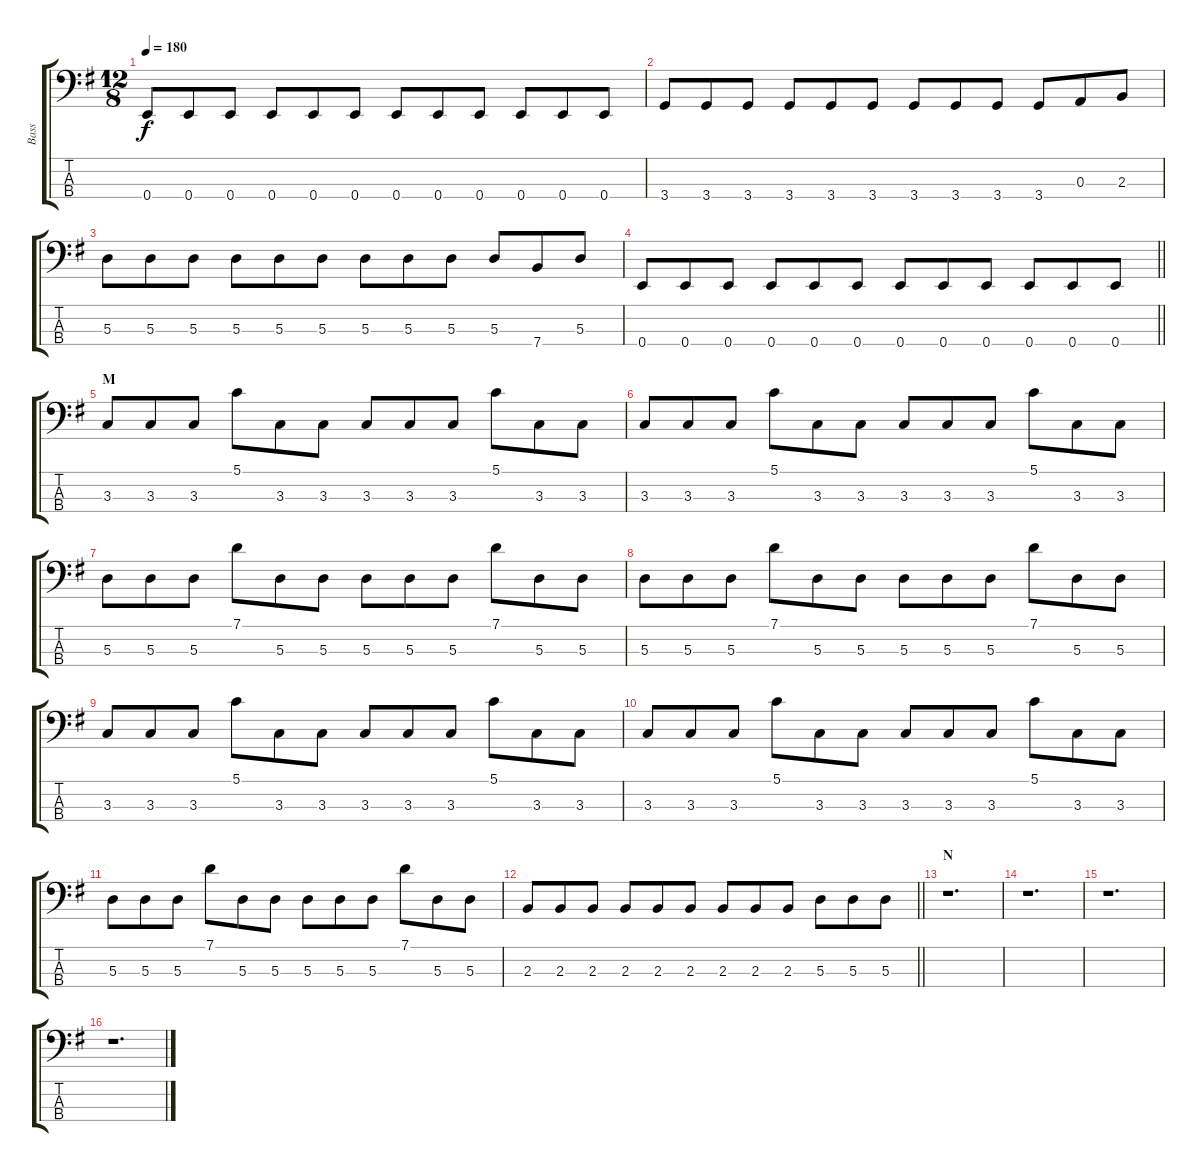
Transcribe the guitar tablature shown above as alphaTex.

\track ("Bass" "Bass") {instrument electricbassfinger}
\staff {score tabs}
\tuning (G2 D2 A1 E1) {hide}
\ts (12 8)
\tempo 180
\clef f4
\ks g
0.4.8{dy f} 0.4.8 0.4.8 0.4.8 0.4.8 0.4.8 0.4.8 0.4.8 0.4.8 0.4.8 0.4.8 0.4.8 |
3.4.8 3.4.8 3.4.8 3.4.8 3.4.8 3.4.8 3.4.8 3.4.8 3.4.8 3.4.8 0.3.8 2.3.8 |
5.3.8 5.3.8 5.3.8 5.3.8 5.3.8 5.3.8 5.3.8 5.3.8 5.3.8 5.3.8 7.4.8 5.3.8 |
\barLineRight lightlight
0.4.8 0.4.8 0.4.8 0.4.8 0.4.8 0.4.8 0.4.8 0.4.8 0.4.8 0.4.8 0.4.8 0.4.8 |
\section ("" "M")
3.3.8 3.3.8 3.3.8 5.1.8 3.3.8 3.3.8 3.3.8 3.3.8 3.3.8 5.1.8 3.3.8 3.3.8 |
3.3.8 3.3.8 3.3.8 5.1.8 3.3.8 3.3.8 3.3.8 3.3.8 3.3.8 5.1.8 3.3.8 3.3.8 |
5.3.8 5.3.8 5.3.8 7.1.8 5.3.8 5.3.8 5.3.8 5.3.8 5.3.8 7.1.8 5.3.8 5.3.8 |
5.3.8 5.3.8 5.3.8 7.1.8 5.3.8 5.3.8 5.3.8 5.3.8 5.3.8 7.1.8 5.3.8 5.3.8 |
3.3.8 3.3.8 3.3.8 5.1.8 3.3.8 3.3.8 3.3.8 3.3.8 3.3.8 5.1.8 3.3.8 3.3.8 |
3.3.8 3.3.8 3.3.8 5.1.8 3.3.8 3.3.8 3.3.8 3.3.8 3.3.8 5.1.8 3.3.8 3.3.8 |
5.3.8 5.3.8 5.3.8 7.1.8 5.3.8 5.3.8 5.3.8 5.3.8 5.3.8 7.1.8 5.3.8 5.3.8 |
\barLineRight lightlight
2.3.8 2.3.8 2.3.8 2.3.8 2.3.8 2.3.8 2.3.8 2.3.8 2.3.8 5.3.8 5.3.8 5.3.8 |
\section ("" "N")
r.1{d} |
r.1{d} |
r.1{d} |
r.1{d}
